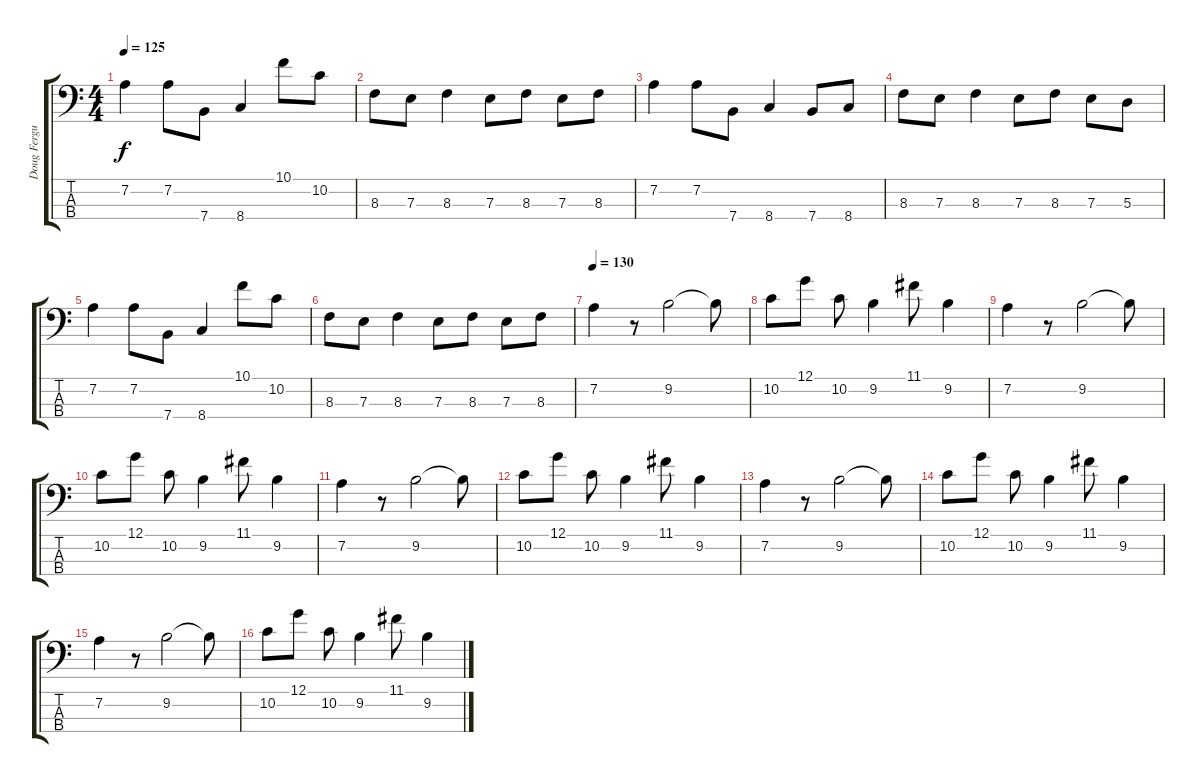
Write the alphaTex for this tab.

\track ("Doug Ferguson" "Doug Fergu") {instrument electricbassfinger}
\staff {score tabs}
\tuning (G2 D2 A1 E1) {hide}
\ts (4 4)
\tempo 125
\clef f4
\ks c
7.2.4{dy f} 7.2.8 7.4.8 8.4.4 10.1.8 10.2.8 |
8.3.8 7.3.8 8.3.4 7.3.8 8.3.8 7.3.8 8.3.8 |
7.2.4 7.2.8 7.4.8 8.4.4 7.4.8 8.4.8 |
8.3.8 7.3.8 8.3.4 7.3.8 8.3.8 7.3.8 5.3.8 |
7.2.4 7.2.8 7.4.8 8.4.4 10.1.8 10.2.8 |
8.3.8 7.3.8 8.3.4 7.3.8 8.3.8 7.3.8 8.3.8 |
\tempo 130
7.2.4 r.8 9.2.2 9.2{t}.8 |
10.2.8 12.1.8 10.2.8 9.2.4 11.1.8 9.2.4 |
7.2.4 r.8 9.2.2 9.2{t}.8 |
10.2.8 12.1.8 10.2.8 9.2.4 11.1.8 9.2.4 |
7.2.4 r.8 9.2.2 9.2{t}.8 |
10.2.8 12.1.8 10.2.8 9.2.4 11.1.8 9.2.4 |
7.2.4 r.8 9.2.2 9.2{t}.8 |
10.2.8 12.1.8 10.2.8 9.2.4 11.1.8 9.2.4 |
7.2.4 r.8 9.2.2 9.2{t}.8 |
10.2.8 12.1.8 10.2.8 9.2.4 11.1.8 9.2.4
